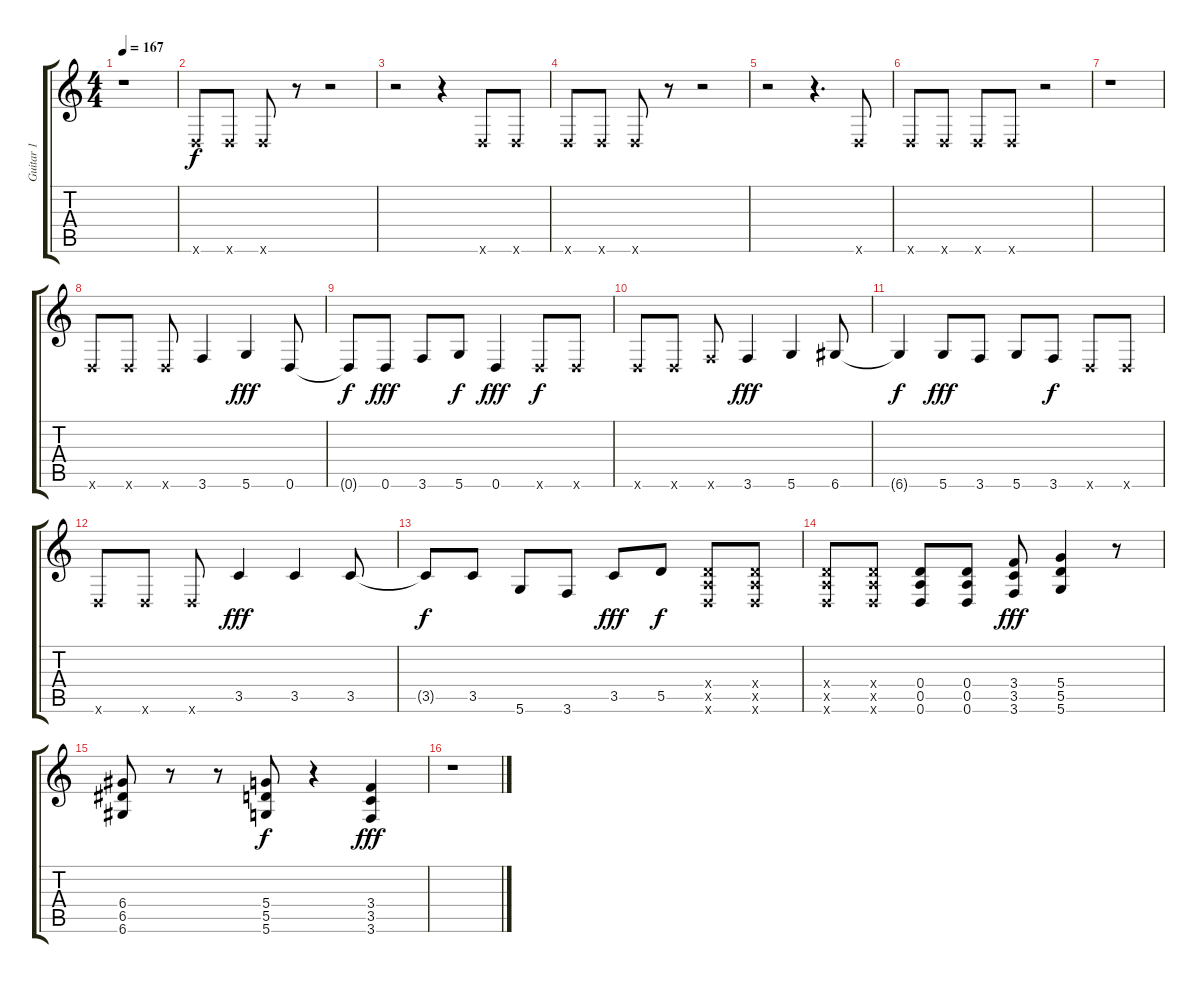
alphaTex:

\track ("Guitar 1" "Guitar 1") {instrument acousticguitarsteel}
\staff {score tabs}
\tuning (E4 B3 G3 D3 A2 D2) {hide}
\ts (4 4)
\tempo 167
\clef g2
\ks c
r.1{dy f} |
0.6{x}.8 0.6{x}.8 0.6{x}.8 r.8 r.2 |
r.2 r.4 0.6{x}.8 0.6{x}.8 |
0.6{x}.8 0.6{x}.8 0.6{x}.8 r.8 r.2 |
r.2 r.4{d} 0.6{x}.8 |
0.6{x}.8 0.6{x}.8 0.6{x}.8 0.6{x}.8 r.2 |
r.1 |
0.6{x}.8 0.6{x}.8 0.6{x}.8 3.6.4 5.6.4{dy fff} 0.6.8 |
0.6{t}.8{dy f} 0.6.8{dy fff} 3.6.8 5.6.8{dy f} 0.6.4{dy fff} 0.6{x}.8{dy f} 0.6{x}.8 |
0.6{x}.8 0.6{x}.8 3.6{x}.8 3.6.4{dy fff} 5.6.4 6.6.8 |
6.6{t}.4{dy f} 5.6.8{dy fff} 3.6.8 5.6.8 3.6.8{dy f} 0.6{x}.8 0.6{x}.8 |
0.6{x}.8 0.6{x}.8 0.6{x}.8 3.5.4{dy fff} 3.5.4 3.5.8 |
3.5{t}.8{dy f} 3.5.8 5.6.8 3.6.8 3.5.8{dy fff} 5.5.8{dy f} (0.4{x} 0.5{x} 0.6{x}).8 (0.4{x} 0.5{x} 0.6{x}).8 |
(0.4{x} 0.5{x} 0.6{x}).8 (0.4{x} 0.5{x} 0.6{x}).8 (0.4 0.5 0.6).8 (0.4 0.5 0.6).8 (3.4 3.5 3.6).8{dy fff} (5.4 5.5 5.6).4 r.8 |
(6.4 6.5 6.6).8 r.8 r.8 (5.4 5.5 5.6).8{dy f} r.4 (3.4 3.5 3.6).4{dy fff} |
r.1
